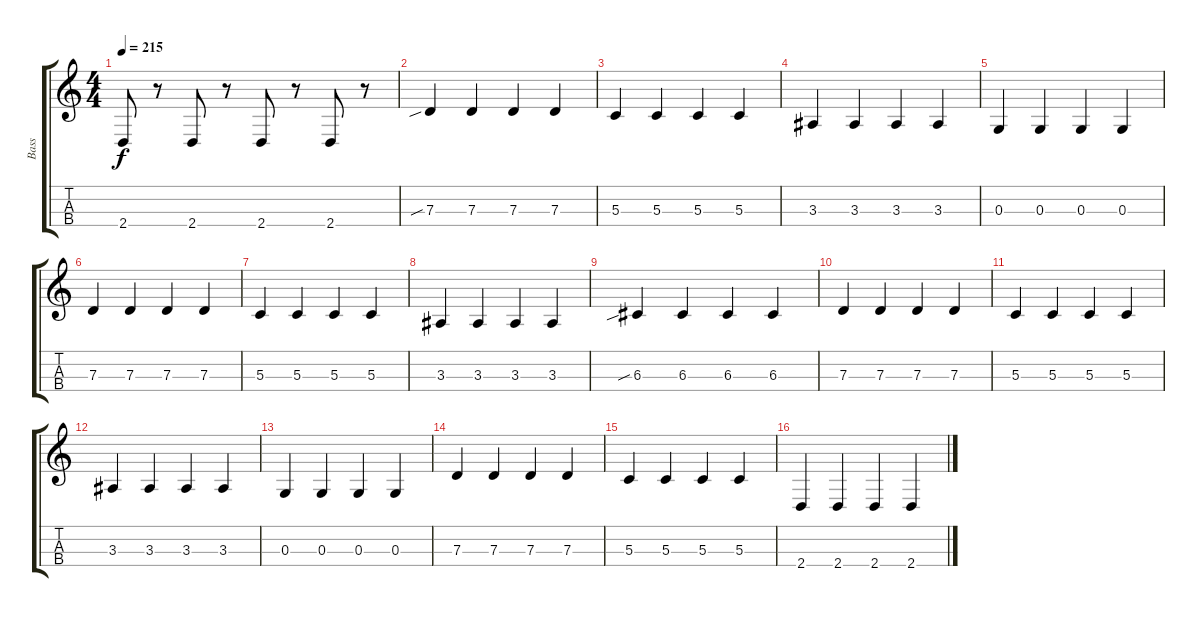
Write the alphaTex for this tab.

\track ("Bass" "Bass") {instrument electricbassfinger}
\staff {score tabs}
\tuning (G3 C3 G2 C2) {hide}
\ts (4 4)
\tempo 215
\clef g2
\ks c
2.4.8{dy f} r.8 2.4.8 r.8 2.4.8 r.8 2.4.8 r.8 |
7.3{sib}.4 7.3.4 7.3.4 7.3.4 |
5.3.4 5.3.4 5.3.4 5.3.4 |
3.3.4 3.3.4 3.3.4 3.3.4 |
0.3.4 0.3.4 0.3.4 0.3.4 |
7.3.4 7.3.4 7.3.4 7.3.4 |
5.3.4 5.3.4 5.3.4 5.3.4 |
3.3.4 3.3.4 3.3.4 3.3.4 |
6.3{sib}.4 6.3.4 6.3.4 6.3.4 |
7.3.4 7.3.4 7.3.4 7.3.4 |
5.3.4 5.3.4 5.3.4 5.3.4 |
3.3.4 3.3.4 3.3.4 3.3.4 |
0.3.4 0.3.4 0.3.4 0.3.4 |
7.3.4 7.3.4 7.3.4 7.3.4 |
5.3.4 5.3.4 5.3.4 5.3.4 |
2.4.4 2.4.4 2.4.4 2.4.4
